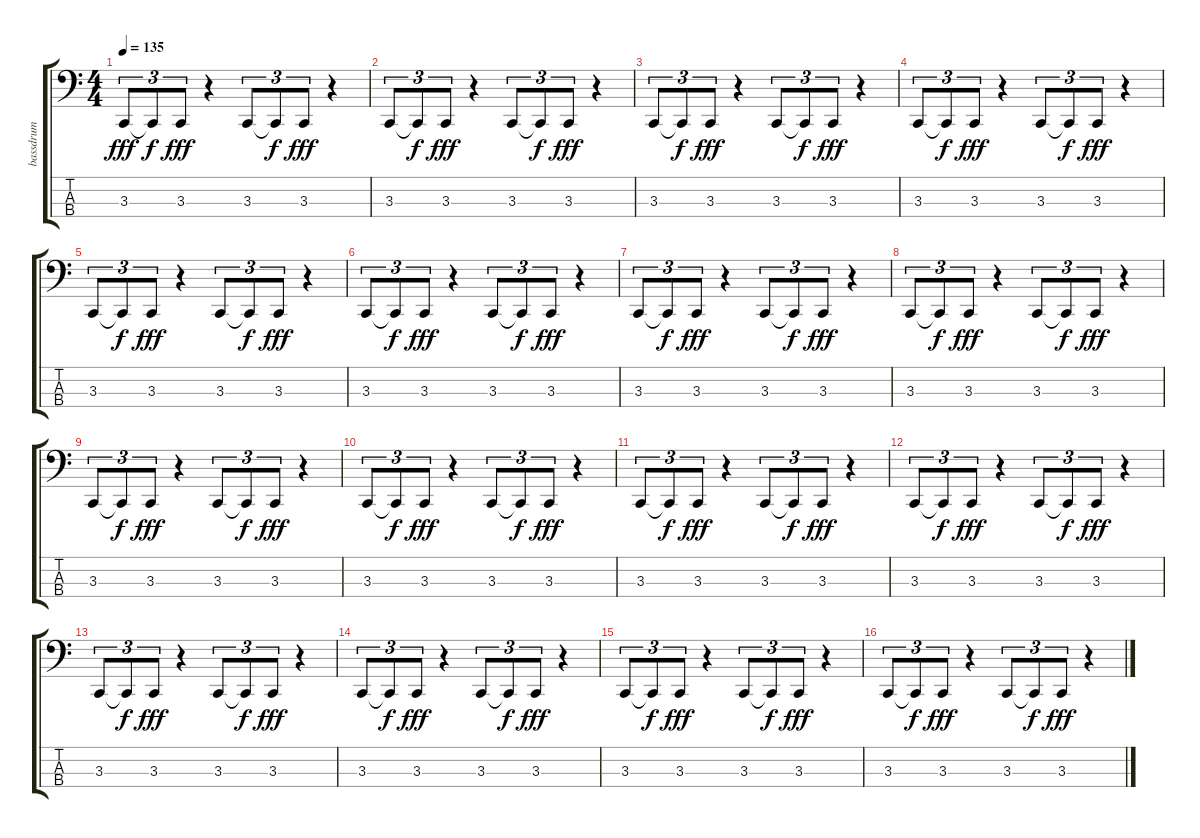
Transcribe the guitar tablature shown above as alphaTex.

\track ("bassdrum" "bassdrum") {instrument acousticgrandpiano}
\staff {score tabs}
\tuning (G2 D2 A1 E1) {hide}
\ts (4 4)
\tempo 135
\clef f4
\ks c
3.3.8{tu (3 2) dy fff} 3.3{t}.8{tu (3 2) dy f} 3.3.8{tu (3 2) dy fff} r.4 3.3.8{tu (3 2)} 3.3{t}.8{tu (3 2) dy f} 3.3.8{tu (3 2) dy fff} r.4 |
3.3.8{tu (3 2)} 3.3{t}.8{tu (3 2) dy f} 3.3.8{tu (3 2) dy fff} r.4 3.3.8{tu (3 2)} 3.3{t}.8{tu (3 2) dy f} 3.3.8{tu (3 2) dy fff} r.4 |
3.3.8{tu (3 2)} 3.3{t}.8{tu (3 2) dy f} 3.3.8{tu (3 2) dy fff} r.4 3.3.8{tu (3 2)} 3.3{t}.8{tu (3 2) dy f} 3.3.8{tu (3 2) dy fff} r.4 |
3.3.8{tu (3 2)} 3.3{t}.8{tu (3 2) dy f} 3.3.8{tu (3 2) dy fff} r.4 3.3.8{tu (3 2)} 3.3{t}.8{tu (3 2) dy f} 3.3.8{tu (3 2) dy fff} r.4 |
3.3.8{tu (3 2)} 3.3{t}.8{tu (3 2) dy f} 3.3.8{tu (3 2) dy fff} r.4 3.3.8{tu (3 2)} 3.3{t}.8{tu (3 2) dy f} 3.3.8{tu (3 2) dy fff} r.4 |
3.3.8{tu (3 2)} 3.3{t}.8{tu (3 2) dy f} 3.3.8{tu (3 2) dy fff} r.4 3.3.8{tu (3 2)} 3.3{t}.8{tu (3 2) dy f} 3.3.8{tu (3 2) dy fff} r.4 |
3.3.8{tu (3 2)} 3.3{t}.8{tu (3 2) dy f} 3.3.8{tu (3 2) dy fff} r.4 3.3.8{tu (3 2)} 3.3{t}.8{tu (3 2) dy f} 3.3.8{tu (3 2) dy fff} r.4 |
3.3.8{tu (3 2)} 3.3{t}.8{tu (3 2) dy f} 3.3.8{tu (3 2) dy fff} r.4 3.3.8{tu (3 2)} 3.3{t}.8{tu (3 2) dy f} 3.3.8{tu (3 2) dy fff} r.4 |
3.3.8{tu (3 2)} 3.3{t}.8{tu (3 2) dy f} 3.3.8{tu (3 2) dy fff} r.4 3.3.8{tu (3 2)} 3.3{t}.8{tu (3 2) dy f} 3.3.8{tu (3 2) dy fff} r.4 |
3.3.8{tu (3 2)} 3.3{t}.8{tu (3 2) dy f} 3.3.8{tu (3 2) dy fff} r.4 3.3.8{tu (3 2)} 3.3{t}.8{tu (3 2) dy f} 3.3.8{tu (3 2) dy fff} r.4 |
3.3.8{tu (3 2)} 3.3{t}.8{tu (3 2) dy f} 3.3.8{tu (3 2) dy fff} r.4 3.3.8{tu (3 2)} 3.3{t}.8{tu (3 2) dy f} 3.3.8{tu (3 2) dy fff} r.4 |
3.3.8{tu (3 2)} 3.3{t}.8{tu (3 2) dy f} 3.3.8{tu (3 2) dy fff} r.4 3.3.8{tu (3 2)} 3.3{t}.8{tu (3 2) dy f} 3.3.8{tu (3 2) dy fff} r.4 |
3.3.8{tu (3 2)} 3.3{t}.8{tu (3 2) dy f} 3.3.8{tu (3 2) dy fff} r.4 3.3.8{tu (3 2)} 3.3{t}.8{tu (3 2) dy f} 3.3.8{tu (3 2) dy fff} r.4 |
3.3.8{tu (3 2)} 3.3{t}.8{tu (3 2) dy f} 3.3.8{tu (3 2) dy fff} r.4 3.3.8{tu (3 2)} 3.3{t}.8{tu (3 2) dy f} 3.3.8{tu (3 2) dy fff} r.4 |
3.3.8{tu (3 2)} 3.3{t}.8{tu (3 2) dy f} 3.3.8{tu (3 2) dy fff} r.4 3.3.8{tu (3 2)} 3.3{t}.8{tu (3 2) dy f} 3.3.8{tu (3 2) dy fff} r.4 |
3.3.8{tu (3 2)} 3.3{t}.8{tu (3 2) dy f} 3.3.8{tu (3 2) dy fff} r.4 3.3.8{tu (3 2)} 3.3{t}.8{tu (3 2) dy f} 3.3.8{tu (3 2) dy fff} r.4
